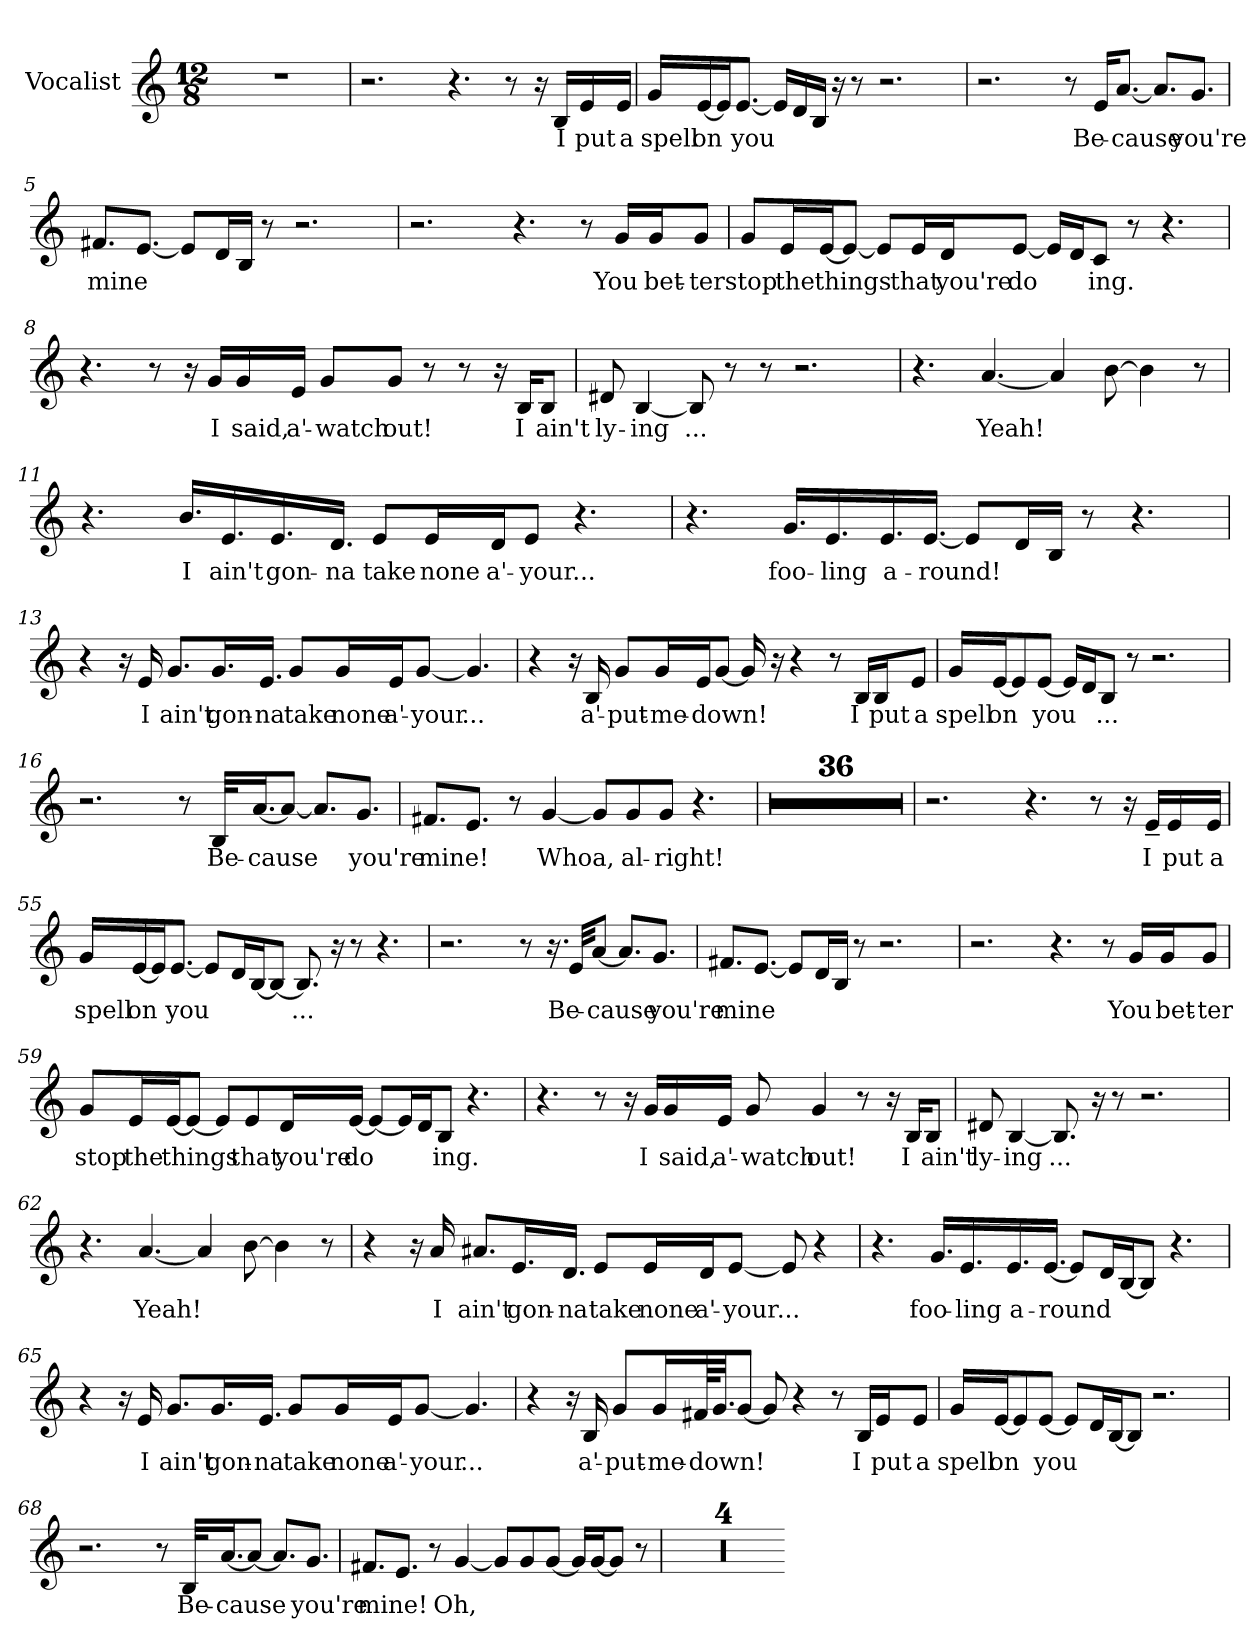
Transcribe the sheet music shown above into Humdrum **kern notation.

**kern	**text
*part1	*part1
*staff1	*staff1
*I"Vocalist	*
*clefG2	*
*M12/8	*
=1	=1
*clefG2	*
*M12/8	*
1.r	.
=2	=2
2.r	.
4.r	.
8r	.
16r	.
16B/LL	I
16e/	put
16e/JJ	a
=3	=3
16g/LL	spell
[16e/	on
16e/J]	_
[8.e/J	you
16e/LL]	_
16d/	_
16B/JJ	_
16r	.
8r	.
2.r	.
=4	=4
2.r	.
8r	.
16e/KL	Be-
[8.a/J	-cause
8.a/L]	_
8.g/J	you're
=5	=5
8.f#X/L	mine
[8.e/J	_
8e/L]	_
16d/L	_
16B/JJ	_
8r	.
2.r	.
=6	=6
2.r	.
4.r	.
8r	.
16g/LL	You
16g/J	bet-
8g/J	-ter
=7	=7
8g/L	stop
16e/L	the
[16e/J	things
8e/J_	_
8e/L]	_
16e/L	that
16d/J	you're
[8e/J	do
16e/LL]	_
16d/J	_
8c/J	ing.
8r	.
4.r	.
=8	=8
4.r	.
8r	.
16r	.
16g/LL	I
16g/	said,
16e/JJ	a'-
8g/L	-watch
8g/J	out!
8r	.
8r	.
16r	.
16B/KL	I
8B/J	ain't
=9	=9
8d#X	ly-
[4B	-ing
8B]	...
8r	.
8r	.
2.r	.
=10	=10
4.r	.
[4.a	Yeah!
4a]	_
[8b	_
4b]	_
8r	.
=11	=11
4.r	.
16.b/LL	I
16.e/	ain't
16.e/	gon-
16.d/JJ	-na
8e/L	take
16e/L	none
16d/J	a'-
8e/J	-your...
4.r	.
=12	=12
4.r	.
16.g/LL	foo-
16.e/	-ling
16.e/	a-
[16.e/JJ	-round!
8e/L]	_
16d/L	_
16B/JJ	_
8r	.
4.r	.
=13	=13
4r	.
16r	.
16e	I
8.g/L	ain't
16.g/L	gon-
16.e/JJ	-na
8g/L	take
16g/L	none
16e/J	a'-
[8g/J	-your
4.g]	...
=14	=14
4r	.
16r	.
16B	a'-
8g/L	-put-
16g/L	-me-
16e/J	-down!
[8g/J	_
16g]	_
16r	.
4r	.
8r	.
16B/LL	I
16B/J	put
8e/J	a
=15	=15
16g/LL	spell
[16e/J	on
8e/]	_
[8e/J	you
16e/LL]	_
16d/J	_
8B/J	...
8r	.
2.r	.
=16	=16
2.r	.
8r	.
32B/KLL	Be-
[16.a/J	-cause
8a/J_	_
8.a/L]	_
8.g/J	you're
=17	=17
8.f#X/L	mine!
8.e/J	_
8r	.
[4g	Whoa,
8g/L]	_
8g/	al-
8g/J	-right!
4.r	.
=18	=18
1.r	.
=19	=19
1.r	.
=20	=20
1.r	.
=21	=21
1.r	.
=22	=22
1.r	.
=23	=23
1.r	.
=24	=24
1.r	.
=25	=25
1.r	.
=26	=26
1.r	.
=27	=27
1.r	.
=28	=28
1.r	.
=29	=29
1.r	.
=30	=30
1.r	.
=31	=31
1.r	.
=32	=32
1.r	.
=33	=33
1.r	.
=34	=34
1.r	.
=35	=35
1.r	.
=36	=36
1.r	.
=37	=37
1.r	.
=38	=38
1.r	.
=39	=39
1.r	.
=40	=40
1.r	.
=41	=41
1.r	.
=42	=42
1.r	.
=43	=43
1.r	.
=44	=44
1.r	.
=45	=45
1.r	.
=46	=46
1.r	.
=47	=47
1.r	.
=48	=48
1.r	.
=49	=49
1.r	.
=50	=50
1.r	.
=51	=51
1.r	.
=52	=52
1.r	.
=53	=53
1.r	.
=54	=54
2.r	.
4.r	.
8r	.
16r	.
16e~/LL	I
16e/	put
16e/JJ	a
=55	=55
16g/LL	spell
[16e/	on
16e/J]	_
[8.e/J	you
8e/L]	_
16d/L	_
[16B/J	_
8B/J_	_
8.B]	...
16r	.
8r	.
4.r	.
=56	=56
2.r	.
8r	.
16.r	.
32e/KKL	Be-
[8a/J	-cause
8.a/L]	_
8.g/J	you're
=57	=57
8.f#X/L	mine
[8.e/J	_
8e/L]	_
16d/L	_
16B/JJ	_
8r	.
2.r	.
=58	=58
2.r	.
4.r	.
8r	.
16g/LL	You
16g/J	bet-
8g/J	-ter
=59	=59
8g/L	stop
16e/L	the
[16e/J	things
8e/J_	_
8e/L]	_
8e/	that
16d/L	you're
[16e/JJ	do
8e/L_	_
16e/L]	_
16d/J	_
8B/J	ing.
4.r	.
=60	=60
4.r	.
8r	.
16r	.
16g/LL	I
16g/	said,
16e/JJ	a'-
8g	-watch
4g	out!
8r	.
16r	.
16B/KL	I
8B/J	ain't
=61	=61
8d#X	ly-
[4B	-ing
8.B]	...
16r	.
8r	.
2.r	.
=62	=62
4.r	.
[4.a	Yeah!
4a]	_
[8b	_
4b]	_
8r	.
=63	=63
4r	.
16r	.
16a	I
8.a#X/L	ain't
16.e/L	gon-
16.d/JJ	-na
8e/L	take
16e/L	none
16d/J	a'-
[8e/J	-your
8e]	...
4r	.
=64	=64
4.r	.
16.g/LL	foo-
16.e/	-ling
16.e/	a-
[16.e/JJ	-round
8e/L]	_
16d/L	_
[16B/J	_
8B/J]	_
4.r	.
=65	=65
4r	.
16r	.
16e	I
8.g/L	ain't
16.g/L	gon-
16.e/JJ	-na
8g/L	take
16g/L	none
16e/J	a'-
[8g/J	-your
4.g]	...
=66	=66
4r	.
16r	.
16B	a'-
8g/L	-put-
16g/L	-me-
64f#X/KL	-down!
32.g/JJ	_
[8g/J	_
8g]	_
4r	.
8r	.
16B/LL	I
16e/J	put
8e/J	a
=67	=67
16g/LL	spell
[16e/J	on
8e/]	_
[8e/J	you
8e/L]	_
16d/L	_
[16B/J	_
8B/J]	_
2.r	.
=68	=68
2.r	.
8r	.
32B/KLL	Be-
[16.a/J	-cause
8a/J_	_
8.a/L]	_
8.g/J	you're
=69	=69
8.f#X/L	mine!
8.e/J	_
8r	.
[4g	Oh,
8g/L]	_
8g/	_
[8g/J	_
16g/LL]	_
[16g/J	_
8g/J]	_
8r	.
=70	=70
1.r	.
=71	=71
1.r	.
=72	=72
1.r	.
=73	=73
1.r	.
=-	=-
*-	*-
